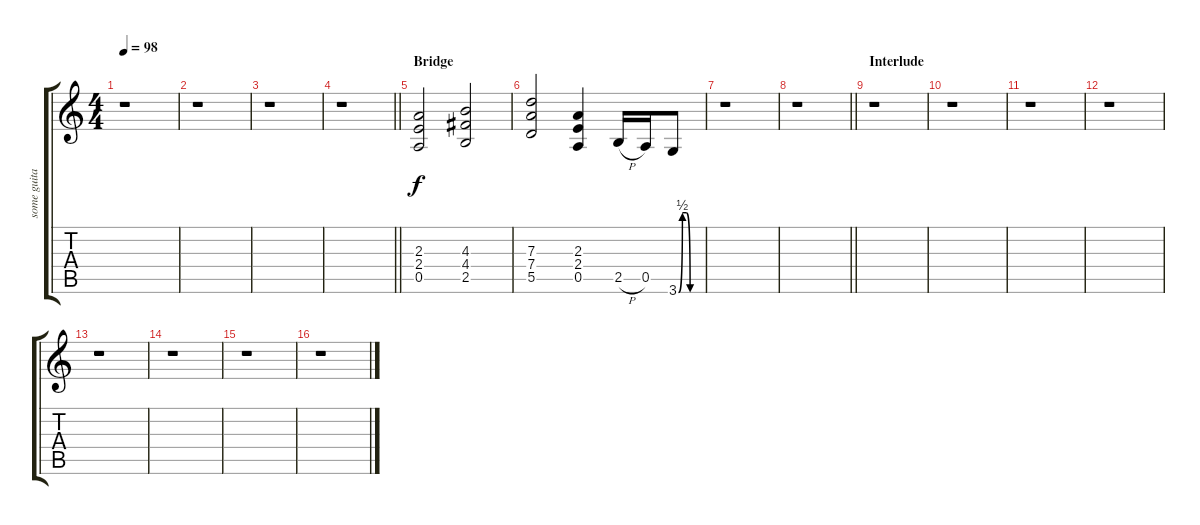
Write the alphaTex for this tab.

\track ("some guitar" "some guita") {instrument overdrivenguitar}
\staff {score tabs}
\tuning (E4 B3 G3 D3 A2 E2) {hide}
\ts (4 4)
\tempo 98
\clef g2
\ks c
r.1{dy f} |
r.1 |
r.1 |
\barLineRight lightlight
r.1 |
\section ("" "Bridge")
(2.3 2.4 0.5).2 (4.3 4.4 2.5).2 |
(7.3 7.4 5.5).2 (2.3 2.4 0.5).4 2.5{h}.16 0.5.16 3.6{be (custom 0 0 10 2 20 2 30 0 60 0)}.8 |
r.1 |
\barLineRight lightlight
r.1 |
\section ("" "Interlude")
r.1 |
r.1 |
r.1 |
r.1 |
r.1 |
r.1 |
r.1 |
r.1
